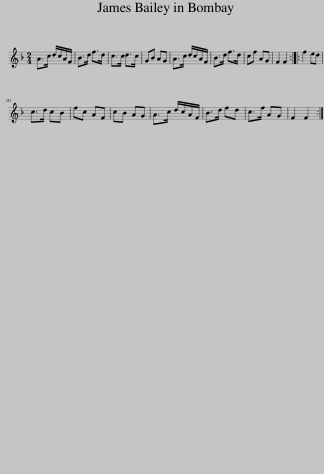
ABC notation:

X:1
L:1/8
M:2/4
I:linebreak $
K:F
V:1 treble
V:1
 A>c d/c/A/F/ | B>d f>d | c>c d>c | GB AG | A>c d/c/A/F/ | %5
 B>d f>d | cf AG | F2 F2 :: f2 ed |$ c>d cB | %10
 fc AF | cB AG | A>c d/c/A/F/ | B>d fd | c>f AG | %15
 F2 F2 :| %16
